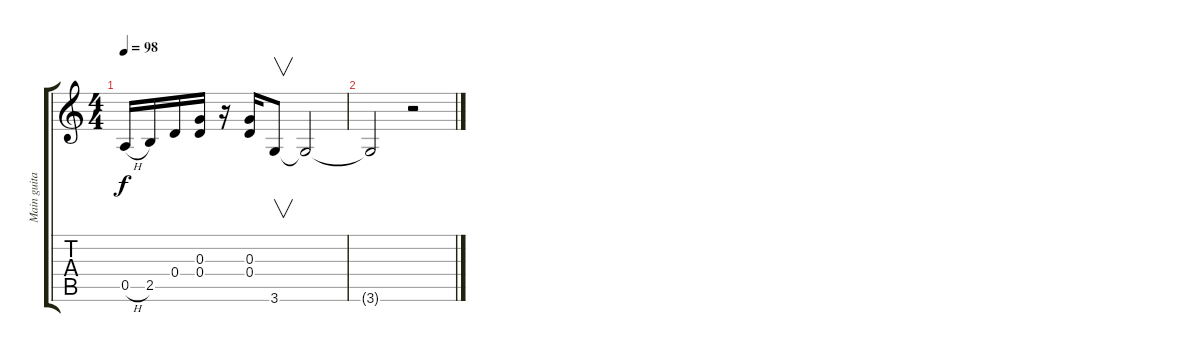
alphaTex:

\track ("Main guitar" "Main guita") {instrument overdrivenguitar}
\staff {score tabs}
\tuning (E4 B3 G3 D3 A2 E2) {hide}
\ts (4 4)
\tempo 98
\clef g2
\ks c
0.5{h}.16{dy f} 2.5.16 0.4.16 (0.3 0.4).16 r.16 (0.3 0.4).16 3.6.8{v} 3.6{t}.2 |
3.6{t}.2 r.2
